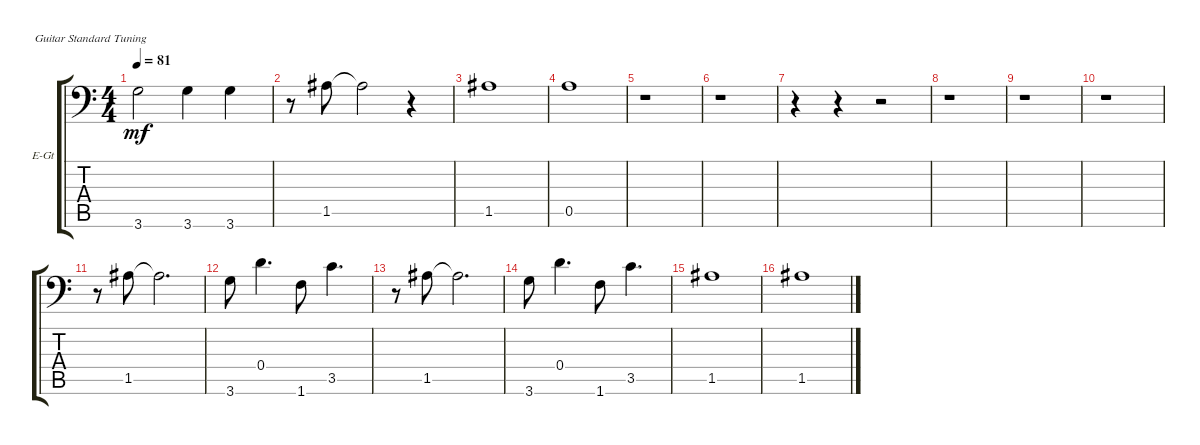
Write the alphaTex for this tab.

\bracketExtendMode groupsimilarinstruments
\firstSystemTrackNameOrientation horizontal
\otherSystemsTrackNameOrientation horizontal
\track ("Jazz Dist Bass" "E-Gt") {instrument distortionguitar}
\staff {score tabs}
\tuning (E4 B3 G3 D3 A2 E2)
\ts (4 4)
\tempo 81
\clef f4
\scale
0.333333
\ks c
3.6.2{dy mf} 3.6.4 3.6.4 |
\scale
0.333333 r.8 1.5.8 1.5{t}.2 r.4 |
\scale
0.333333 1.5.1 |
\scale
0.333333 0.5.1 |
\scale
0.333333 r.1 |
\scale
0.333333 r.1 |
\scale
0.333333 r.4 r.4 r.2 |
\scale
0.333333 r.1 |
\scale
0.333333 r.1 |
\scale
0.333333 r.1 |
\scale
0.333333 r.8 1.5.8 1.5{t}.2{d} |
\scale
0.333333 3.6.8 0.4.4{d} 1.6.8 3.5.4{d} |
\scale
0.333333 r.8 1.5.8 1.5{t}.2{d} |
\scale
0.333333 3.6.8 0.4.4{d} 1.6.8 3.5.4{d} |
\scale
0.333333 1.5.1 |
\scale
0.333333 1.5.1
